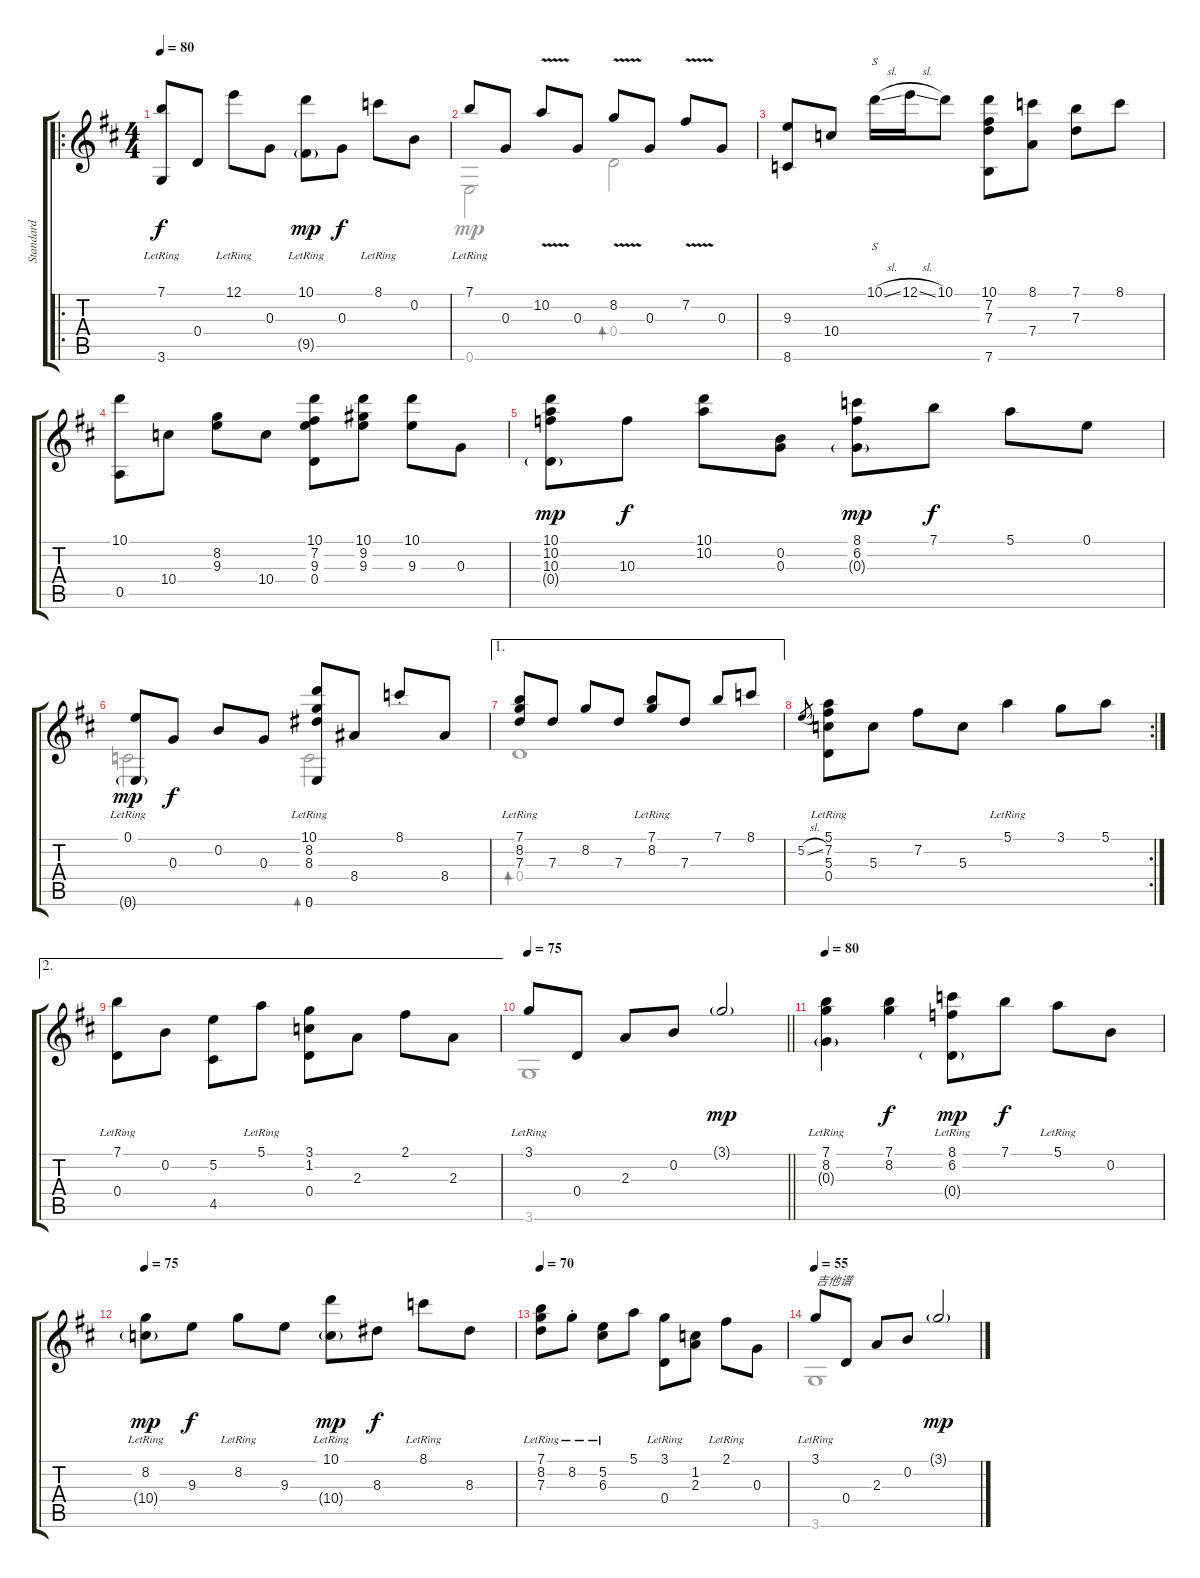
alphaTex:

\track ("Standard" "Standard") {instrument acousticguitarsteel}
\staff {score tabs}
\tuning (E4 B3 G3 D3 A2 E2) {hide}
\voice
\ro
\ts (4 4)
\tempo 80
\clef g2
\ks d
(7.1{lr} 3.6).8{dy f} 0.4.8 12.1{lr}.8 0.3.8 (10.1{lr} 9.5{g}).8{dy mp} 0.3.8{dy f} 8.1{lr}.8 0.2.8 |
7.1{lr}.8 0.3.8 10.2{v}.8 0.3.8 8.2{v}.8 0.3.8 7.2{v}.8 0.3.8 |
(9.3 8.6).8 10.4.8 10.1{sl}.16{s} 12.1{sl}.16 10.1.8 (10.1 7.2 7.3 7.6).8 (8.1 7.4).8 (7.1 7.3).8 8.1.8 |
(10.1 0.5).8 10.4.8 (8.2 9.3).8 10.4.8 (10.1 7.2 9.3 0.4).8 (10.1 9.2 9.3).8 (10.1 9.3).8 0.3.8 |
(10.1 10.2 10.3 0.4{g}).8{dy mp} 10.3.8{dy f} (10.1 10.2).8 (0.2 0.3).8 (8.1 6.2 0.3{g}).8{dy mp} 7.1.8{dy f} 5.1.8 0.1.8 |
(0.1{lr} 0.6{g}).8{dy mp} 0.3.8{dy f} 0.2.8 0.3.8 (10.1{lr} 8.2 8.3 0.6).8 8.4.8 8.1{st}.8 8.4.8 |
\ae 1
(7.1{lr} 8.2 7.3).8 7.3.8 8.2.8 7.3.8 (7.1{lr} 8.2).8 7.3.8 7.1.8 8.1.8 |
\rc 2
5.2{sl}.8{gr} (5.1{lr} 7.2 5.3 0.4).8 5.3.8 7.2.8 5.3.8 5.1{lr}.4 3.1.8 5.1.8 |
\ae 2
(7.1{lr} 0.4).8 0.2.8 (5.2 4.5).8 5.1{lr}.8 (3.1 1.2 0.4).8 2.3.8 2.1.8 2.3.8 |
\tempo 75
\barLineRight lightlight
3.1{lr}.8 0.4.8 2.3.8 0.2.8 3.1{g}.2{dy mp} |
\tempo 80
(7.1{lr} 8.2 0.3{g}).4 (7.1 8.2).4{dy f} (8.1{lr} 6.2 0.4{g}).8{dy mp} 7.1.8{dy f} 5.1{lr}.8 0.2.8 |
\tempo 75
(8.2{lr} 10.4{g}).8{dy mp} 9.3.8{dy f} 8.2{lr}.8 9.3.8 (10.1{lr} 10.4{g}).8{dy mp} 8.3.8{dy f} 8.1{lr}.8 8.3.8 |
\tempo 70
(7.1{lr} 8.2 7.3).8 8.2{st lr}.8 (5.2{lr} 6.3).8 5.1.8 (3.1{lr} 0.4).8 (1.2 2.3).8 2.1{lr}.8 0.3.8 |
\tempo 55
3.1{lr}.8{txt "吉他谱"} 0.4.8 2.3.8 0.2.8 3.1{g}.2{dy mp}
\voice
\clef g2
\ottava regular
\simile none
\ks d
|
0.6.2 0.4.2{bd 30} |
|
|
|
8.6.2 8.6.2{bd 30} |
0.4.1{bd 30} |
|
|
\barLineRight lightlight
3.6.1 |
|
|
|
3.6.1
